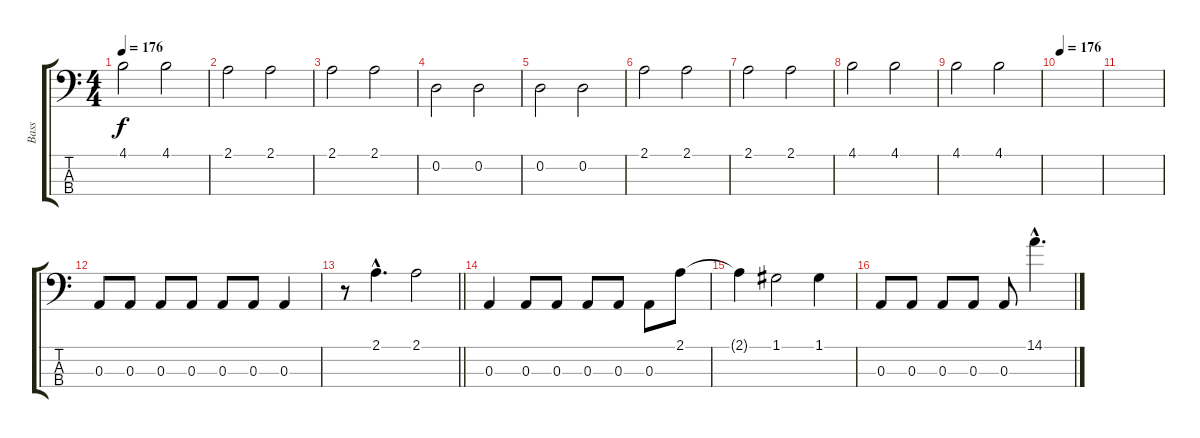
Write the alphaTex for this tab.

\track ("Bass" "Bass") {instrument electricbasspick}
\staff {score tabs}
\tuning (G2 D2 A1 E1) {hide}
\ts (4 4)
\tempo 176
\clef f4
\ks c
4.1.2{dy f} 4.1.2 |
2.1.2 2.1.2 |
2.1.2 2.1.2 |
0.2.2 0.2.2 |
0.2.2 0.2.2 |
2.1.2 2.1.2 |
2.1.2 2.1.2 |
4.1.2 4.1.2 |
4.1.2 4.1.2 |
\tempo 176
|
|
0.3.8 0.3.8 0.3.8 0.3.8 0.3.8 0.3.8 0.3.4 |
\barLineRight lightlight
r.8 2.1{hac}.4{d} 2.1.2 |
0.3.4 0.3.8 0.3.8 0.3.8 0.3.8 0.3.8 2.1.8 |
2.1{t}.4 1.1.2 1.1.4 |
0.3.8 0.3.8 0.3.8 0.3.8 0.3.8 14.1{hac}.4{d}
